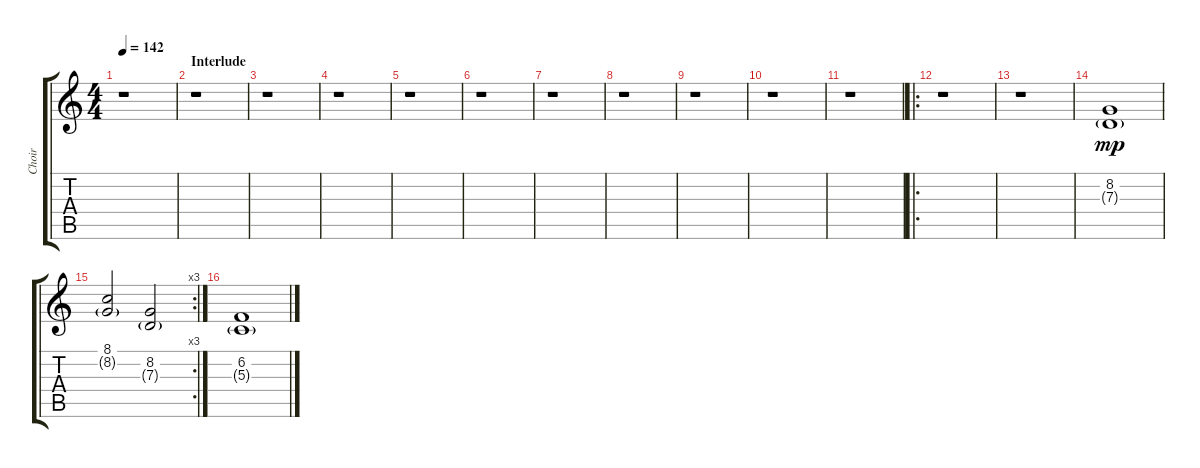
\track ("Choir" "Choir") {instrument choiraahs}
\staff {score tabs}
\tuning (E4 B3 G3 D3 A2 E2) {hide}
\ts (4 4)
\tempo 142
\clef g2
\ks c
r.1{dy f} |
\section ("" "Interlude")
r.1 |
r.1 |
r.1 |
r.1 |
r.1 |
r.1 |
r.1 |
r.1 |
r.1 |
r.1 |
\ro
r.1 |
r.1 |
(8.2 7.3{g}).1{dy mp} |
\rc 3
(8.1 8.2{g}).2 (8.2 7.3{g}).2 |
(6.2 5.3{g}).1
